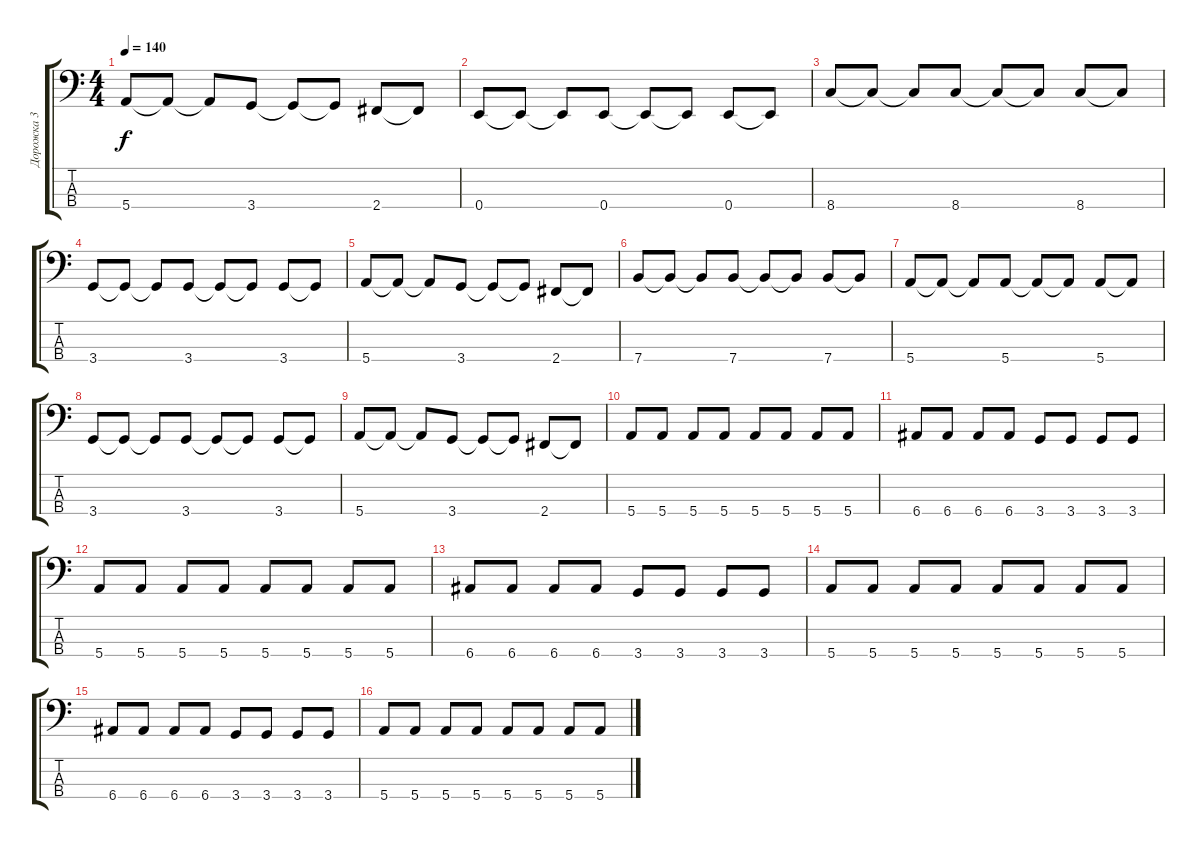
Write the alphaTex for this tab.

\track ("Дорожка 3" "Дорожка 3") {instrument electricbassfinger}
\staff {score tabs}
\tuning (G2 D2 A1 E1) {hide}
\ts (4 4)
\tempo 140
\clef f4
\ks c
5.4.8{dy f} 5.4{t}.8 5.4{t}.8 3.4.8 3.4{t}.8 3.4{t}.8 2.4.8 2.4{t}.8 |
0.4.8 0.4{t}.8 0.4{t}.8 0.4.8 0.4{t}.8 0.4{t}.8 0.4.8 0.4{t}.8 |
8.4.8 8.4{t}.8 8.4{t}.8 8.4.8 8.4{t}.8 8.4{t}.8 8.4.8 8.4{t}.8 |
3.4.8 3.4{t}.8 3.4{t}.8 3.4.8 3.4{t}.8 3.4{t}.8 3.4.8 3.4{t}.8 |
5.4.8 5.4{t}.8 5.4{t}.8 3.4.8 3.4{t}.8 3.4{t}.8 2.4.8 2.4{t}.8 |
7.4.8 7.4{t}.8 7.4{t}.8 7.4.8 7.4{t}.8 7.4{t}.8 7.4.8 7.4{t}.8 |
5.4.8 5.4{t}.8 5.4{t}.8 5.4.8 5.4{t}.8 5.4{t}.8 5.4.8 5.4{t}.8 |
3.4.8 3.4{t}.8 3.4{t}.8 3.4.8 3.4{t}.8 3.4{t}.8 3.4.8 3.4{t}.8 |
5.4.8 5.4{t}.8 5.4{t}.8 3.4.8 3.4{t}.8 3.4{t}.8 2.4.8 2.4{t}.8 |
5.4.8 5.4.8 5.4.8 5.4.8 5.4.8 5.4.8 5.4.8 5.4.8 |
6.4.8 6.4.8 6.4.8 6.4.8 3.4.8 3.4.8 3.4.8 3.4.8 |
5.4.8 5.4.8 5.4.8 5.4.8 5.4.8 5.4.8 5.4.8 5.4.8 |
6.4.8 6.4.8 6.4.8 6.4.8 3.4.8 3.4.8 3.4.8 3.4.8 |
5.4.8 5.4.8 5.4.8 5.4.8 5.4.8 5.4.8 5.4.8 5.4.8 |
6.4.8 6.4.8 6.4.8 6.4.8 3.4.8 3.4.8 3.4.8 3.4.8 |
5.4.8 5.4.8 5.4.8 5.4.8 5.4.8 5.4.8 5.4.8 5.4.8
